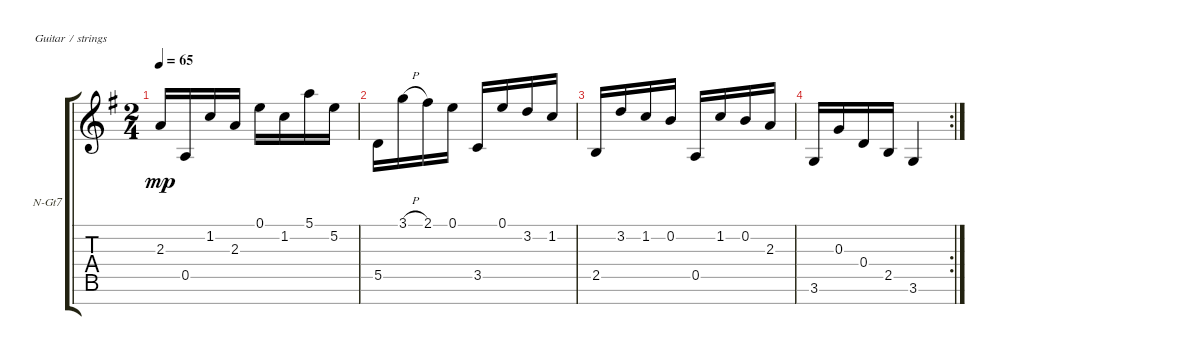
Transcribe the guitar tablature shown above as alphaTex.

\defaultSystemsLayout 4
\bracketExtendMode groupsimilarinstruments
\firstSystemTrackNameOrientation horizontal
\otherSystemsTrackNameOrientation horizontal
\track ("Nylon Guitar" "N-Gt7") {instrument acousticguitarnylon}
\staff {score tabs}
\tuning (E4 B3 G3 D3 A2 E2 B1)
\ts (2 4)
\tempo 65
\clef g2
\ks g
2.3.16{dy mp} 0.5.16 1.2.16 2.3.16 0.1.16 1.2.16 5.1.16 5.2.16 |
5.5.16 3.1{h}.16 2.1.16 0.1.16 3.5.16 0.1.16 3.2.16 1.2.16 |
2.5.16 3.2.16 1.2.16 0.2.16 0.5.16 1.2.16 0.2.16 2.3.16 |
\rc 2
3.6.16 0.3.16 0.4.16 2.5.16 3.6.4
